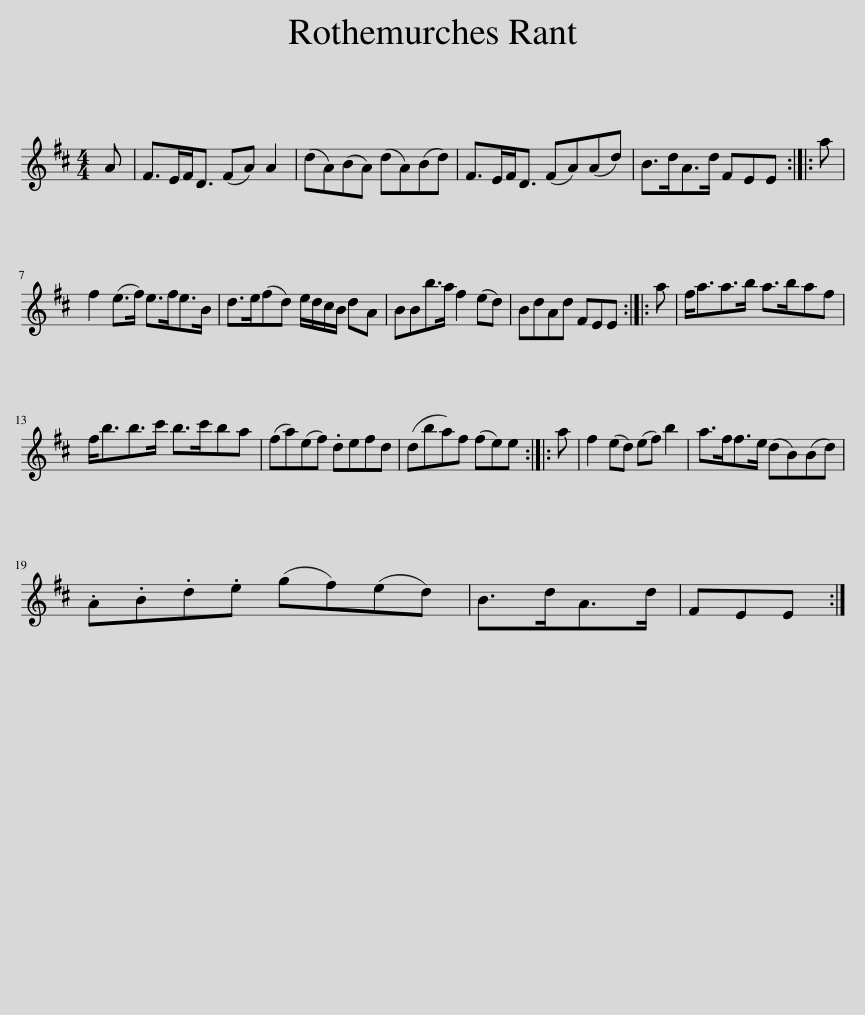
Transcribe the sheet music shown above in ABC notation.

X:1
L:1/8
M:4/4
I:linebreak $
K:D
V:1 treble
V:1
 A | F>EF<D (FA) A2 | (dA)(BA) (dA)(Bd) | F>EF<D (FA)(Ad) | B>dA>d FEE :: %5
 a |$ f2 (e>f) e>fe>B | d>e(fd) e/d/c/B/ dA | BBb>a f2 (ed) | BdAd FEE :: %10
 a | f<aa>b a>baf |$ f<bb>c' b>c'ba | (fa)(ef) .defd | (dba)f (fe)e :: %15
 a | f2 (ed) (ef) b2 | a>ff>e (dB)(Bd) |$ .A.B.d.e (gf)(ed) | B>dA>d | %20
 FEE :| %21
